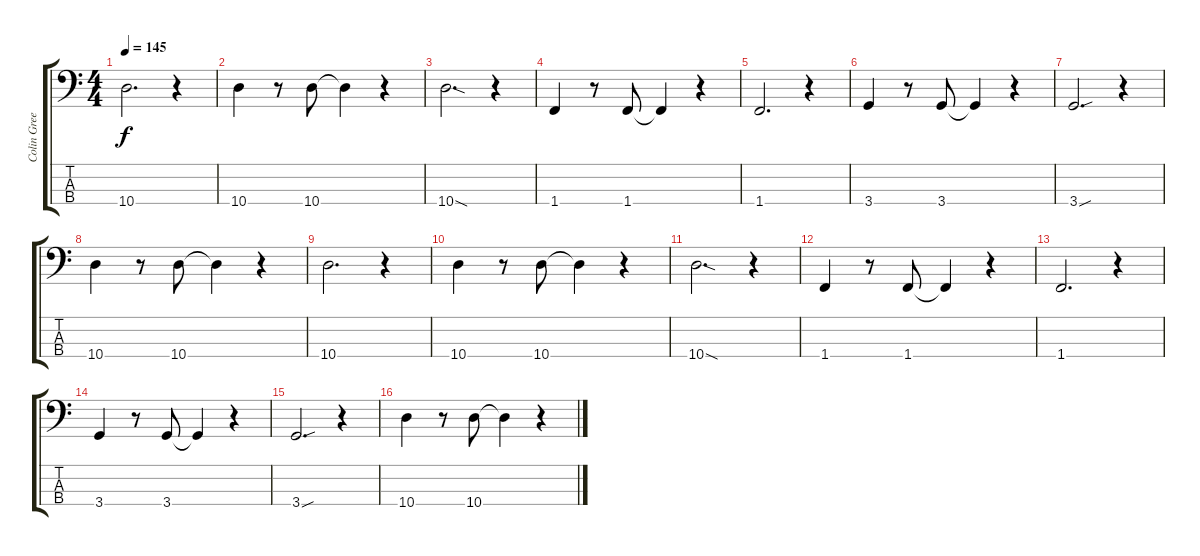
\track ("Colin Greenwood" "Colin Gree") {instrument electricbassfinger}
\staff {score tabs}
\tuning (G2 D2 A1 E1) {hide}
\ts (4 4)
\tempo 145
\clef f4
\ks c
10.4.2{d dy f} r.4 |
10.4.4 r.8 10.4.8 10.4{t}.4 r.4 |
10.4{sod}.2{d} r.4 |
1.4.4 r.8 1.4.8 1.4{t}.4 r.4 |
1.4.2{d} r.4 |
3.4.4 r.8 3.4.8 3.4{t}.4 r.4 |
3.4{sou}.2{d} r.4 |
10.4.4 r.8 10.4.8 10.4{t}.4 r.4 |
10.4.2{d} r.4 |
10.4.4 r.8 10.4.8 10.4{t}.4 r.4 |
10.4{sod}.2{d} r.4 |
1.4.4 r.8 1.4.8 1.4{t}.4 r.4 |
1.4.2{d} r.4 |
3.4.4 r.8 3.4.8 3.4{t}.4 r.4 |
3.4{sou}.2{d} r.4 |
10.4.4 r.8 10.4.8 10.4{t}.4 r.4
